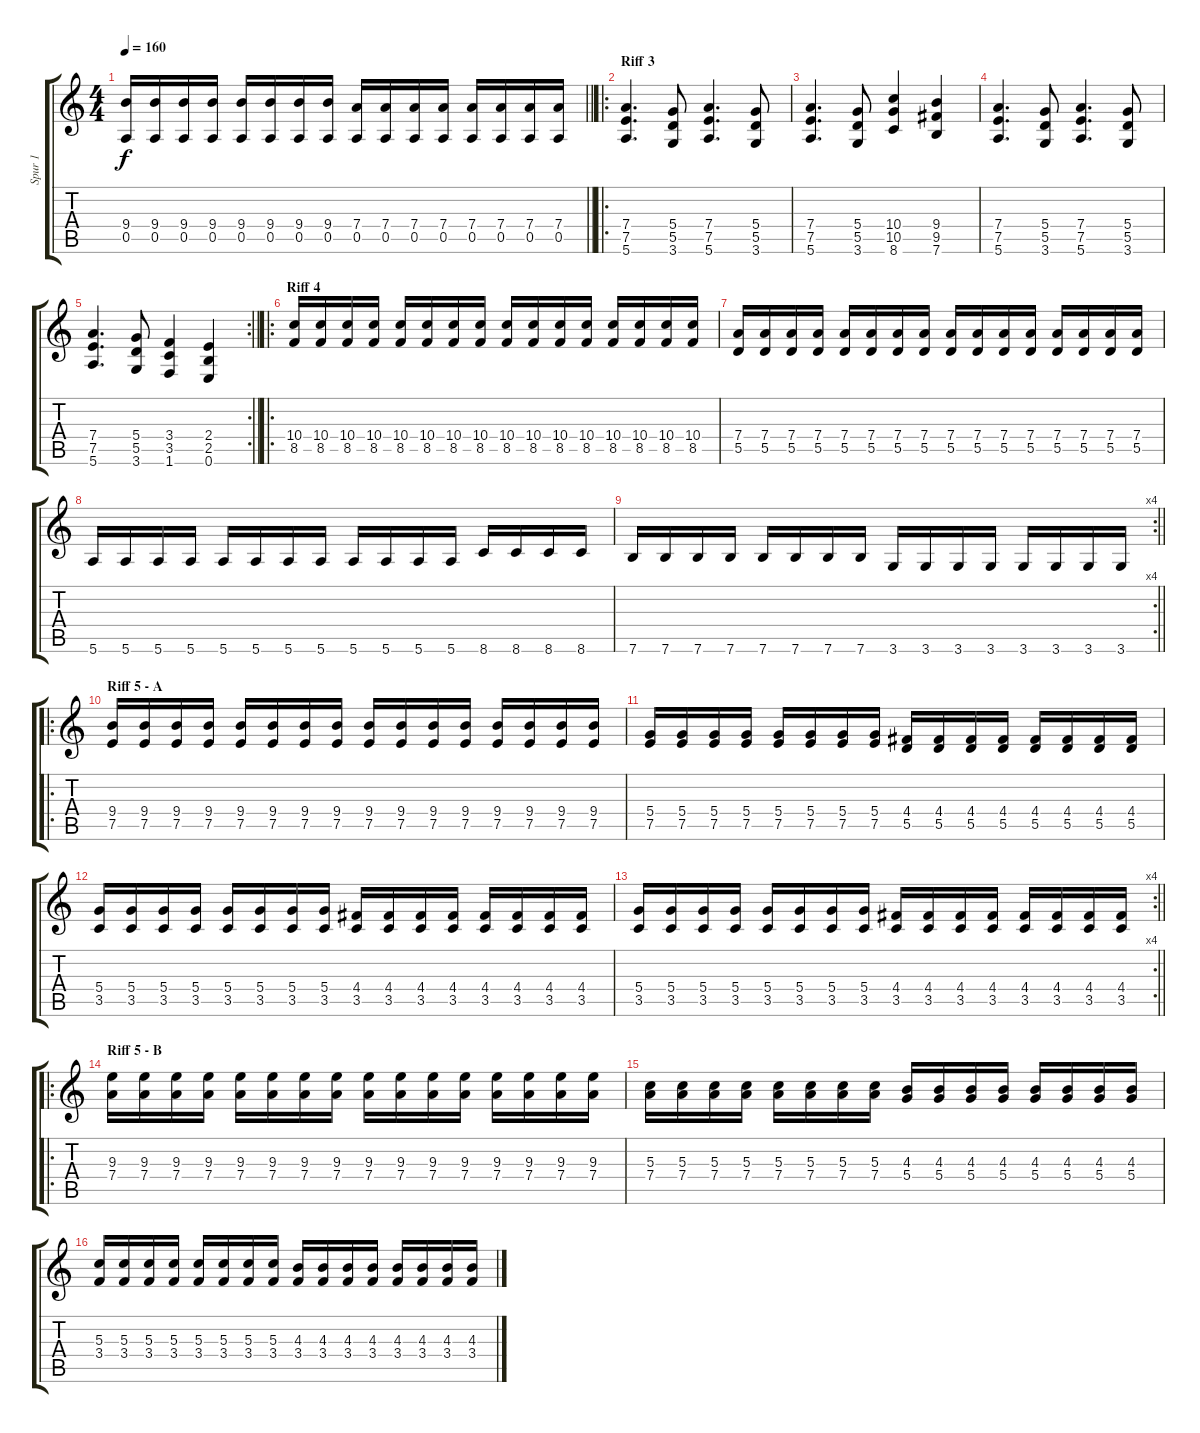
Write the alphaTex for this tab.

\track ("Spur 1" "Spur 1") {instrument distortionguitar}
\staff {score tabs}
\tuning (E4 B3 G3 D3 A2 E2) {hide}
\ts (4 4)
\tempo 160
\clef g2
\barLineRight lightlight
\ks c
(9.4 0.5).16{dy f} (9.4 0.5).16 (9.4 0.5).16 (9.4 0.5).16 (9.4 0.5).16 (9.4 0.5).16 (9.4 0.5).16 (9.4 0.5).16 (7.4 0.5).16 (7.4 0.5).16 (7.4 0.5).16 (7.4 0.5).16 (7.4 0.5).16 (7.4 0.5).16 (7.4 0.5).16 (7.4 0.5).16 |
\ro
\section ("" "Riff 3")
(7.4 7.5 5.6).4{d} (5.4 5.5 3.6).8 (7.4 7.5 5.6).4{d} (5.4 5.5 3.6).8 |
(7.4 7.5 5.6).4{d} (5.4 5.5 3.6).8 (10.4 10.5 8.6).4 (9.4 9.5 7.6).4 |
(7.4 7.5 5.6).4{d} (5.4 5.5 3.6).8 (7.4 7.5 5.6).4{d} (5.4 5.5 3.6).8 |
\rc 2
\barLineRight lightlight
(7.4 7.5 5.6).4{d} (5.4 5.5 3.6).8 (3.4 3.5 1.6).4 (2.4 2.5 0.6).4 |
\ro
\section ("" "Riff 4")
(10.4 8.5).16 (10.4 8.5).16 (10.4 8.5).16 (10.4 8.5).16 (10.4 8.5).16 (10.4 8.5).16 (10.4 8.5).16 (10.4 8.5).16 (10.4 8.5).16 (10.4 8.5).16 (10.4 8.5).16 (10.4 8.5).16 (10.4 8.5).16 (10.4 8.5).16 (10.4 8.5).16 (10.4 8.5).16 |
(7.4 5.5).16 (7.4 5.5).16 (7.4 5.5).16 (7.4 5.5).16 (7.4 5.5).16 (7.4 5.5).16 (7.4 5.5).16 (7.4 5.5).16 (7.4 5.5).16 (7.4 5.5).16 (7.4 5.5).16 (7.4 5.5).16 (7.4 5.5).16 (7.4 5.5).16 (7.4 5.5).16 (7.4 5.5).16 |
5.6.16 5.6.16 5.6.16 5.6.16 5.6.16 5.6.16 5.6.16 5.6.16 5.6.16 5.6.16 5.6.16 5.6.16 8.6.16 8.6.16 8.6.16 8.6.16 |
\rc 4
\barLineRight lightlight
7.6.16 7.6.16 7.6.16 7.6.16 7.6.16 7.6.16 7.6.16 7.6.16 3.6.16 3.6.16 3.6.16 3.6.16 3.6.16 3.6.16 3.6.16 3.6.16 |
\ro
\section ("" "Riff 5 - A")
(9.4 7.5).16 (9.4 7.5).16 (9.4 7.5).16 (9.4 7.5).16 (9.4 7.5).16 (9.4 7.5).16 (9.4 7.5).16 (9.4 7.5).16 (9.4 7.5).16 (9.4 7.5).16 (9.4 7.5).16 (9.4 7.5).16 (9.4 7.5).16 (9.4 7.5).16 (9.4 7.5).16 (9.4 7.5).16 |
(5.4 7.5).16 (5.4 7.5).16 (5.4 7.5).16 (5.4 7.5).16 (5.4 7.5).16 (5.4 7.5).16 (5.4 7.5).16 (5.4 7.5).16 (4.4 5.5).16 (4.4 5.5).16 (4.4 5.5).16 (4.4 5.5).16 (4.4 5.5).16 (4.4 5.5).16 (4.4 5.5).16 (4.4 5.5).16 |
(5.4 3.5).16 (5.4 3.5).16 (5.4 3.5).16 (5.4 3.5).16 (5.4 3.5).16 (5.4 3.5).16 (5.4 3.5).16 (5.4 3.5).16 (4.4 3.5).16 (4.4 3.5).16 (4.4 3.5).16 (4.4 3.5).16 (4.4 3.5).16 (4.4 3.5).16 (4.4 3.5).16 (4.4 3.5).16 |
\rc 4
\barLineRight lightlight
(5.4 3.5).16 (5.4 3.5).16 (5.4 3.5).16 (5.4 3.5).16 (5.4 3.5).16 (5.4 3.5).16 (5.4 3.5).16 (5.4 3.5).16 (4.4 3.5).16 (4.4 3.5).16 (4.4 3.5).16 (4.4 3.5).16 (4.4 3.5).16 (4.4 3.5).16 (4.4 3.5).16 (4.4 3.5).16 |
\ro
\section ("" "Riff 5 - B")
(9.3 7.4).16 (9.3 7.4).16 (9.3 7.4).16 (9.3 7.4).16 (9.3 7.4).16 (9.3 7.4).16 (9.3 7.4).16 (9.3 7.4).16 (9.3 7.4).16 (9.3 7.4).16 (9.3 7.4).16 (9.3 7.4).16 (9.3 7.4).16 (9.3 7.4).16 (9.3 7.4).16 (9.3 7.4).16 |
(5.3 7.4).16 (5.3 7.4).16 (5.3 7.4).16 (5.3 7.4).16 (5.3 7.4).16 (5.3 7.4).16 (5.3 7.4).16 (5.3 7.4).16 (4.3 5.4).16 (4.3 5.4).16 (4.3 5.4).16 (4.3 5.4).16 (4.3 5.4).16 (4.3 5.4).16 (4.3 5.4).16 (4.3 5.4).16 |
(5.3 3.4).16 (5.3 3.4).16 (5.3 3.4).16 (5.3 3.4).16 (5.3 3.4).16 (5.3 3.4).16 (5.3 3.4).16 (5.3 3.4).16 (4.3 3.4).16 (4.3 3.4).16 (4.3 3.4).16 (4.3 3.4).16 (4.3 3.4).16 (4.3 3.4).16 (4.3 3.4).16 (4.3 3.4).16
